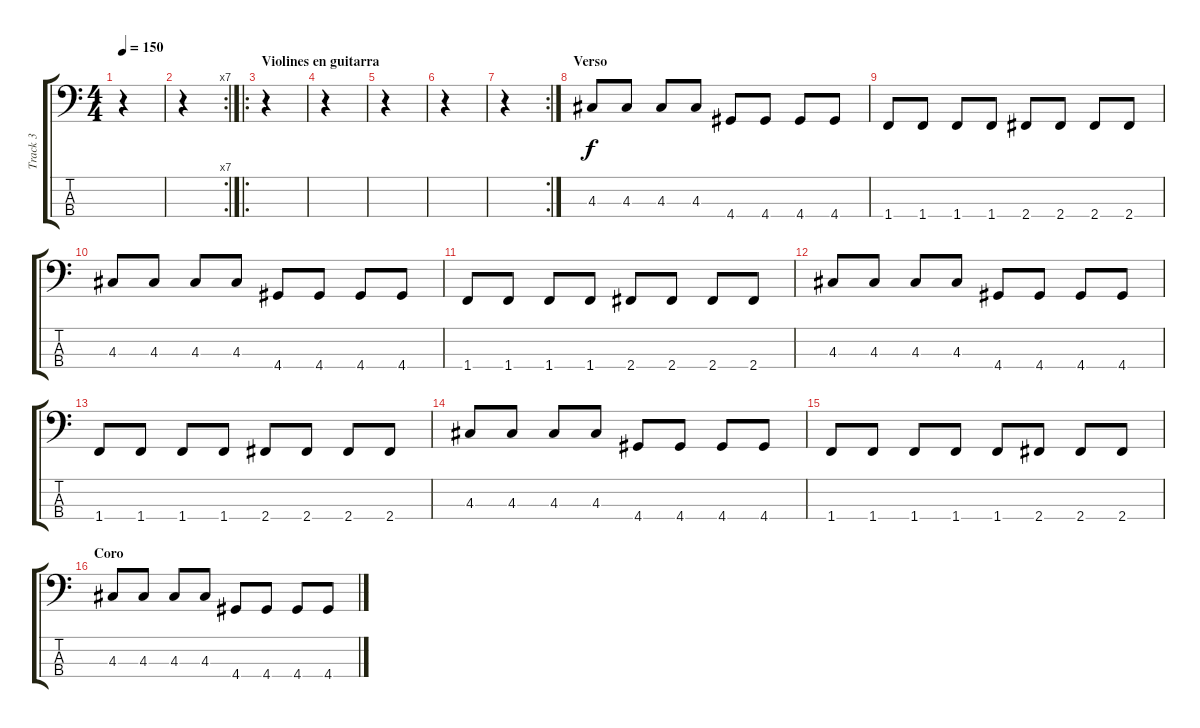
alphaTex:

\track ("Track 3" "Track 3") {instrument electricbasspick}
\staff {score tabs}
\tuning (G2 D2 A1 E1) {hide}
\ts (4 4)
\tempo 150
\clef f4
\ks c
r.4{dy f instrument electricbasspick} |
\rc 7
r.4 |
\ro
\section ("" "Violines en guitarra")
r.4 |
r.4 |
r.4 |
r.4 |
\rc 2
r.4 |
\section ("" "Verso")
4.3.8 4.3.8 4.3.8 4.3.8 4.4.8 4.4.8 4.4.8 4.4.8 |
1.4.8 1.4.8 1.4.8 1.4.8 2.4.8 2.4.8 2.4.8 2.4.8 |
4.3.8 4.3.8 4.3.8 4.3.8 4.4.8 4.4.8 4.4.8 4.4.8 |
1.4.8 1.4.8 1.4.8 1.4.8 2.4.8 2.4.8 2.4.8 2.4.8 |
4.3.8 4.3.8 4.3.8 4.3.8 4.4.8 4.4.8 4.4.8 4.4.8 |
1.4.8 1.4.8 1.4.8 1.4.8 2.4.8 2.4.8 2.4.8 2.4.8 |
4.3.8 4.3.8 4.3.8 4.3.8 4.4.8 4.4.8 4.4.8 4.4.8 |
1.4.8 1.4.8 1.4.8 1.4.8 1.4.8 2.4.8 2.4.8 2.4.8 |
\section ("" "Coro")
4.3.8 4.3.8 4.3.8 4.3.8 4.4.8 4.4.8 4.4.8 4.4.8
